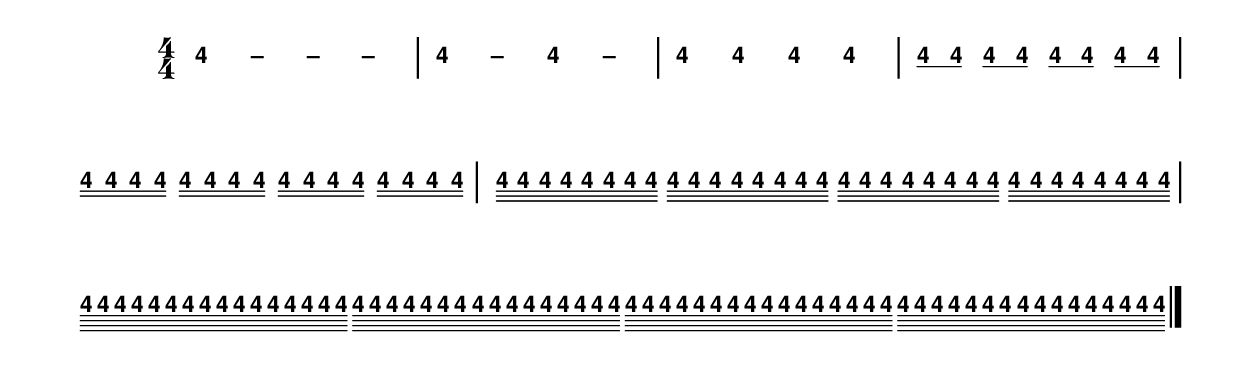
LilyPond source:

\version "2.20.0"
#(set-global-staff-size 20)

% un-comment the next line to remove Lilypond tagline:
% \header { tagline="" }

% comment out the next line if you're debugging jianpu-ly
% (but best leave it un-commented in production, since
% the point-and-click locations won't go to the user input)
\pointAndClickOff

\paper {
  print-all-headers = ##t %% allow per-score headers

  % un-comment the next line for A5:
  % #(set-default-paper-size "a5" )

  % un-comment the next line for no page numbers:
  % print-page-number = ##f

  % un-comment the next 3 lines for a binding edge:
  % two-sided = ##t
  % inner-margin = 20\mm
  % outer-margin = 10\mm

  % un-comment the next line for a more space-saving header layout:
  % scoreTitleMarkup = \markup { \center-column { \fill-line { \magnify #1.5 { \bold { \fromproperty #'header:dedication } } \magnify #1.5 { \bold { \fromproperty #'header:title } } \fromproperty #'header:composer } \fill-line { \fromproperty #'header:instrument \fromproperty #'header:subtitle \smaller{\fromproperty #'header:subsubtitle } } } }
}

%% 2-dot and 3-dot articulations
#(append! default-script-alist
   (list
    `(two-dots
       . (
           (stencil . ,ly:text-interface::print)
           (text . ,#{ \markup \override #'(font-encoding . latin1) \center-align \bold ":" #})
           (padding . 0.20)
           (avoid-slur . inside)
           (direction . ,UP)))))
#(append! default-script-alist
   (list
    `(three-dots
       . (
           (stencil . ,ly:text-interface::print)
           (text . ,#{ \markup \override #'(font-encoding . latin1) \center-align \bold "⋮" #})
           (padding . 0.30)
           (avoid-slur . inside)
           (direction . ,UP)))))
"two-dots" =
#(make-articulation 'two-dots)

"three-dots" =
#(make-articulation 'three-dots)

\layout {
  \context {
    \Score
    scriptDefinitions = #default-script-alist
  }
}

note-mod =
#(define-music-function
     (text note)
     (markup? ly:music?)
   #{
     \tweak NoteHead.stencil #ly:text-interface::print
     \tweak NoteHead.text
        \markup \lower #0.5 \sans \bold #text
     \tweak Rest.stencil #ly:text-interface::print
     \tweak Rest.text
        \markup \lower #0.5 \sans \bold #text
     #note
   #})
#(define (flip-beams grob)
   (ly:grob-set-property!
    grob 'stencil
    (ly:stencil-translate
     (let* ((stl (ly:grob-property grob 'stencil))
            (centered-stl (ly:stencil-aligned-to stl Y DOWN)))
       (ly:stencil-translate-axis
        (ly:stencil-scale centered-stl 1 -1)
        (* (- (car (ly:stencil-extent stl Y)) (car (ly:stencil-extent centered-stl Y))) 0) Y))
     (cons 0 -0.8))))

%=======================================================
#(define-event-class 'jianpu-grace-curve-event 'span-event)

#(define (add-grob-definition grob-name grob-entry)
   (set! all-grob-descriptions
         (cons ((@@ (lily) completize-grob-entry)
                (cons grob-name grob-entry))
               all-grob-descriptions)))

#(define (jianpu-grace-curve-stencil grob)
   (let* ((elts (ly:grob-object grob 'elements))
          (refp-X (ly:grob-common-refpoint-of-array grob elts X))
          (X-ext (ly:relative-group-extent elts refp-X X))
          (refp-Y (ly:grob-common-refpoint-of-array grob elts Y))
          (Y-ext (ly:relative-group-extent elts refp-Y Y))
          (direction (ly:grob-property grob 'direction RIGHT))
          (x-start (* 0.5 (+ (car X-ext) (cdr X-ext))))
          (y-start (+ (car Y-ext) 0.32))
          (x-start2 (if (eq? direction RIGHT)(+ x-start 0.5)(- x-start 0.5)))
          (x-end (if (eq? direction RIGHT)(+ (cdr X-ext) 0.2)(- (car X-ext) 0.2)))
          (y-end (- y-start 0.5))
          (stil (ly:make-stencil `(path 0.1
                                        (moveto ,x-start ,y-start
                                         curveto ,x-start ,y-end ,x-start ,y-end ,x-start2 ,y-end
                                         lineto ,x-end ,y-end))
                                  X-ext
                                  Y-ext))
          (offset (ly:grob-relative-coordinate grob refp-X X)))
     (ly:stencil-translate-axis stil (- offset) X)))

#(add-grob-definition
  'JianpuGraceCurve
  `(
     (stencil . ,jianpu-grace-curve-stencil)
     (meta . ((class . Spanner)
              (interfaces . ())))))

#(define jianpu-grace-curve-types
   '(
      (JianpuGraceCurveEvent
       . ((description . "Used to signal where curve encompassing music start and stop.")
          (types . (general-music jianpu-grace-curve-event span-event event))
          ))
      ))

#(set!
  jianpu-grace-curve-types
  (map (lambda (x)
         (set-object-property! (car x)
           'music-description
           (cdr (assq 'description (cdr x))))
         (let ((lst (cdr x)))
           (set! lst (assoc-set! lst 'name (car x)))
           (set! lst (assq-remove! lst 'description))
           (hashq-set! music-name-to-property-table (car x) lst)
           (cons (car x) lst)))
    jianpu-grace-curve-types))

#(set! music-descriptions
       (append jianpu-grace-curve-types music-descriptions))

#(set! music-descriptions
       (sort music-descriptions alist<?))


#(define (add-bound-item spanner item)
   (if (null? (ly:spanner-bound spanner LEFT))
       (ly:spanner-set-bound! spanner LEFT item)
       (ly:spanner-set-bound! spanner RIGHT item)))

jianpuGraceCurveEngraver =
#(lambda (context)
   (let ((span '())
         (finished '())
         (current-event '())
         (event-start '())
         (event-stop '()))
     `(
       (listeners
        (jianpu-grace-curve-event .
          ,(lambda (engraver event)
             (if (= START (ly:event-property event 'span-direction))
                 (set! event-start event)
                 (set! event-stop event)))))

       (acknowledgers
        (note-column-interface .
          ,(lambda (engraver grob source-engraver)
             (if (ly:spanner? span)
                 (begin
                  (ly:pointer-group-interface::add-grob span 'elements grob)
                  (add-bound-item span grob)))
             (if (ly:spanner? finished)
                 (begin
                  (ly:pointer-group-interface::add-grob finished 'elements grob)
                  (add-bound-item finished grob)))))
        (inline-accidental-interface .
          ,(lambda (engraver grob source-engraver)
             (if (ly:spanner? span)
                 (begin
                  (ly:pointer-group-interface::add-grob span 'elements grob)))
             (if (ly:spanner? finished)
                 (ly:pointer-group-interface::add-grob finished 'elements grob))))
        (script-interface .
          ,(lambda (engraver grob source-engraver)
             (if (ly:spanner? span)
                 (begin
                  (ly:pointer-group-interface::add-grob span 'elements grob)))
             (if (ly:spanner? finished)
                 (ly:pointer-group-interface::add-grob finished 'elements grob)))))
       
       (process-music .
         ,(lambda (trans)
            (if (ly:stream-event? event-stop)
                (if (null? span)
                    (ly:warning "No start to this curve.")
                    (begin
                     (set! finished span)
                     (ly:engraver-announce-end-grob trans finished event-start)
                     (set! span '())
                     (set! event-stop '()))))
            (if (ly:stream-event? event-start)
                (begin
                 (set! span (ly:engraver-make-grob trans 'JianpuGraceCurve event-start))
                 (set! event-start '())))))
       
       (stop-translation-timestep .
         ,(lambda (trans)
            (if (and (ly:spanner? span)
                     (null? (ly:spanner-bound span LEFT)))
                (ly:spanner-set-bound! span LEFT
                  (ly:context-property context 'currentMusicalColumn)))
            (if (ly:spanner? finished)
                (begin
                 (if (null? (ly:spanner-bound finished RIGHT))
                     (ly:spanner-set-bound! finished RIGHT
                       (ly:context-property context 'currentMusicalColumn)))
                 (set! finished '())
                 (set! event-start '())
                 (set! event-stop '())))))
       
       (finalize
        (lambda (trans)
          (if (ly:spanner? finished)
              (begin
               (if (null? (ly:spanner-bound finished RIGHT))
                   (set! (ly:spanner-bound finished RIGHT)
                         (ly:context-property context 'currentMusicalColumn)))
               (set! finished '())))))
       )))

jianpuGraceCurveStart =
#(make-span-event 'JianpuGraceCurveEvent START)

jianpuGraceCurveEnd =
#(make-span-event 'JianpuGraceCurveEvent STOP)
%===========================================================

%{ The jianpu-ly input was:
4 - - -
4 - 4 -
4 4 4 4
q4 q4 q4 q4 q4 q4 q4 q4
s4 s4 s4 s4 s4 s4 s4 s4 s4 s4 s4 s4 s4 s4 s4 s4
d4 d4 d4 d4 d4 d4 d4 d4 d4 d4 d4 d4 d4 d4 d4 d4 d4 d4 d4 d4 d4 d4 d4 d4 d4 d4 d4 d4 d4 d4 d4 d4
h4 h4 h4 h4 h4 h4 h4 h4 h4 h4 h4 h4 h4 h4 h4 h4 h4 h4 h4 h4 h4 h4 h4 h4 h4 h4 h4 h4 h4 h4 h4 h4 h4 h4 h4 h4 h4 h4 h4 h4 h4 h4 h4 h4 h4 h4 h4 h4 h4 h4 h4 h4 h4 h4 h4 h4 h4 h4 h4 h4 h4 h4 h4 h4
%}


\score {
<< \override Score.BarNumber #'break-visibility = #center-visible
\override Score.BarNumber #'Y-offset = -1
\set Score.barNumberVisibility = #(every-nth-bar-number-visible 5)

%% === BEGIN JIANPU STAFF ===
    \new RhythmicStaff \with {
    \consists "Accidental_engraver" 
    \consists \jianpuGraceCurveEngraver
    % Get rid of the stave but not the barlines:
    \override StaffSymbol #'line-count = #0 % tested in 2.15.40, 2.16.2, 2.18.0, 2.18.2, 2.20.0 and 2.22.2
    \override BarLine #'bar-extent = #'(-2 . 2) % LilyPond 2.18: please make barlines as high as the time signature even though we're on a RhythmicStaff (2.16 and 2.15 don't need this although its presence doesn't hurt; Issue 3685 seems to indicate they'll fix it post-2.18)
    $(add-grace-property 'Voice 'Stem 'direction DOWN)
    $(add-grace-property 'Voice 'Slur 'direction UP)
    $(add-grace-property 'Voice 'Stem 'length-fraction 0.5)
    $(add-grace-property 'Voice 'Beam 'beam-thickness 0.1)
    $(add-grace-property 'Voice 'Beam 'length-fraction 0.3)
    $(add-grace-property 'Voice 'Beam 'after-line-breaking flip-beams)
    $(add-grace-property 'Voice 'Beam 'Y-offset 2.5)
    $(add-grace-property 'Voice 'NoteHead 'Y-offset 2.5)
    }
    { \new Voice="W" {
    \override Beam #'transparent = ##f
    \override Stem #'direction = #DOWN
    \override Tie #'staff-position = #2.5
    \tupletUp
    \tieUp
    \override Stem #'length-fraction = #0.5
    \override Beam #'beam-thickness = #0.1
    \override Beam #'length-fraction = #0.5
    \override Beam.after-line-breaking = #flip-beams
    \override Voice.Rest #'style = #'neomensural % this size tends to line up better (we'll override the appearance anyway)
    \override Accidental #'font-size = #-4
    \override TupletBracket #'bracket-visibility = ##t

    \override Staff.TimeSignature #'style = #'numbered
    \override Staff.Stem #'transparent = ##t
     \once \override Tie #'transparent = ##t \once \override Tie #'staff-position = #0  \note-mod "4" f4
 ~ \once \override Tie #'transparent = ##t \once \override Tie #'staff-position = #0  \note-mod "–" f4
 ~ \once \override Tie #'transparent = ##t \once \override Tie #'staff-position = #0  \note-mod "–" f4
 ~  \note-mod "–" f4 \once \override Tie #'transparent = ##t \once \override Tie #'staff-position = #0 | %{ bar 2: %}
 \note-mod "4" f4
 ~  \note-mod "–" f4 \once \override Tie #'transparent = ##t \once \override Tie #'staff-position = #0  \note-mod "4" f4
 ~  \note-mod "–" f4 | %{ bar 3: %}
 \note-mod "4" f4
 \note-mod "4" f4  \note-mod "4" f4  \note-mod "4" f4 | %{ bar 4: %} \set stemLeftBeamCount = #0
\set stemRightBeamCount = #1
 \note-mod "4" f8[
\set stemLeftBeamCount = #1
\set stemRightBeamCount = #1
 \note-mod "4" f8]
\set stemLeftBeamCount = #0
\set stemRightBeamCount = #1
 \note-mod "4" f8[
\set stemLeftBeamCount = #1
\set stemRightBeamCount = #1
 \note-mod "4" f8]
\set stemLeftBeamCount = #0
\set stemRightBeamCount = #1
 \note-mod "4" f8[
\set stemLeftBeamCount = #1
\set stemRightBeamCount = #1
 \note-mod "4" f8]
\set stemLeftBeamCount = #0
\set stemRightBeamCount = #1
 \note-mod "4" f8[
\set stemLeftBeamCount = #1
\set stemRightBeamCount = #1
 \note-mod "4" f8]
| %{ bar 5: %} \set stemLeftBeamCount = #0
\set stemRightBeamCount = #2
 \note-mod "4" f16[
\set stemLeftBeamCount = #2
\set stemRightBeamCount = #2
 \note-mod "4" f16
\set stemLeftBeamCount = #2
\set stemRightBeamCount = #2
 \note-mod "4" f16
\set stemLeftBeamCount = #2
\set stemRightBeamCount = #2
 \note-mod "4" f16]
\set stemLeftBeamCount = #0
\set stemRightBeamCount = #2
 \note-mod "4" f16[
\set stemLeftBeamCount = #2
\set stemRightBeamCount = #2
 \note-mod "4" f16
\set stemLeftBeamCount = #2
\set stemRightBeamCount = #2
 \note-mod "4" f16
\set stemLeftBeamCount = #2
\set stemRightBeamCount = #2
 \note-mod "4" f16]
\set stemLeftBeamCount = #0
\set stemRightBeamCount = #2
 \note-mod "4" f16[
\set stemLeftBeamCount = #2
\set stemRightBeamCount = #2
 \note-mod "4" f16
\set stemLeftBeamCount = #2
\set stemRightBeamCount = #2
 \note-mod "4" f16
\set stemLeftBeamCount = #2
\set stemRightBeamCount = #2
 \note-mod "4" f16]
\set stemLeftBeamCount = #0
\set stemRightBeamCount = #2
 \note-mod "4" f16[
\set stemLeftBeamCount = #2
\set stemRightBeamCount = #2
 \note-mod "4" f16
\set stemLeftBeamCount = #2
\set stemRightBeamCount = #2
 \note-mod "4" f16
\set stemLeftBeamCount = #2
\set stemRightBeamCount = #2
 \note-mod "4" f16]
| %{ bar 6: %} \set stemLeftBeamCount = #0
\set stemRightBeamCount = #3
 \note-mod "4" f32[
\set stemLeftBeamCount = #3
\set stemRightBeamCount = #3
 \note-mod "4" f32
\set stemLeftBeamCount = #3
\set stemRightBeamCount = #3
 \note-mod "4" f32
\set stemLeftBeamCount = #3
\set stemRightBeamCount = #3
 \note-mod "4" f32
\set stemLeftBeamCount = #3
\set stemRightBeamCount = #3
 \note-mod "4" f32
\set stemLeftBeamCount = #3
\set stemRightBeamCount = #3
 \note-mod "4" f32
\set stemLeftBeamCount = #3
\set stemRightBeamCount = #3
 \note-mod "4" f32
\set stemLeftBeamCount = #3
\set stemRightBeamCount = #3
 \note-mod "4" f32]
\set stemLeftBeamCount = #0
\set stemRightBeamCount = #3
 \note-mod "4" f32[
\set stemLeftBeamCount = #3
\set stemRightBeamCount = #3
 \note-mod "4" f32
\set stemLeftBeamCount = #3
\set stemRightBeamCount = #3
 \note-mod "4" f32
\set stemLeftBeamCount = #3
\set stemRightBeamCount = #3
 \note-mod "4" f32
\set stemLeftBeamCount = #3
\set stemRightBeamCount = #3
 \note-mod "4" f32
\set stemLeftBeamCount = #3
\set stemRightBeamCount = #3
 \note-mod "4" f32
\set stemLeftBeamCount = #3
\set stemRightBeamCount = #3
 \note-mod "4" f32
\set stemLeftBeamCount = #3
\set stemRightBeamCount = #3
 \note-mod "4" f32]
\set stemLeftBeamCount = #0
\set stemRightBeamCount = #3
 \note-mod "4" f32[
\set stemLeftBeamCount = #3
\set stemRightBeamCount = #3
 \note-mod "4" f32
\set stemLeftBeamCount = #3
\set stemRightBeamCount = #3
 \note-mod "4" f32
\set stemLeftBeamCount = #3
\set stemRightBeamCount = #3
 \note-mod "4" f32
\set stemLeftBeamCount = #3
\set stemRightBeamCount = #3
 \note-mod "4" f32
\set stemLeftBeamCount = #3
\set stemRightBeamCount = #3
 \note-mod "4" f32
\set stemLeftBeamCount = #3
\set stemRightBeamCount = #3
 \note-mod "4" f32
\set stemLeftBeamCount = #3
\set stemRightBeamCount = #3
 \note-mod "4" f32]
\set stemLeftBeamCount = #0
\set stemRightBeamCount = #3
 \note-mod "4" f32[
\set stemLeftBeamCount = #3
\set stemRightBeamCount = #3
 \note-mod "4" f32
\set stemLeftBeamCount = #3
\set stemRightBeamCount = #3
 \note-mod "4" f32
\set stemLeftBeamCount = #3
\set stemRightBeamCount = #3
 \note-mod "4" f32
\set stemLeftBeamCount = #3
\set stemRightBeamCount = #3
 \note-mod "4" f32
\set stemLeftBeamCount = #3
\set stemRightBeamCount = #3
 \note-mod "4" f32
\set stemLeftBeamCount = #3
\set stemRightBeamCount = #3
 \note-mod "4" f32
\set stemLeftBeamCount = #3
\set stemRightBeamCount = #3
 \note-mod "4" f32]
| %{ bar 7: %} \set stemLeftBeamCount = #0
\set stemRightBeamCount = #4
 \note-mod "4" f64[
\set stemLeftBeamCount = #4
\set stemRightBeamCount = #4
 \note-mod "4" f64
\set stemLeftBeamCount = #4
\set stemRightBeamCount = #4
 \note-mod "4" f64
\set stemLeftBeamCount = #4
\set stemRightBeamCount = #4
 \note-mod "4" f64
\set stemLeftBeamCount = #4
\set stemRightBeamCount = #4
 \note-mod "4" f64
\set stemLeftBeamCount = #4
\set stemRightBeamCount = #4
 \note-mod "4" f64
\set stemLeftBeamCount = #4
\set stemRightBeamCount = #4
 \note-mod "4" f64
\set stemLeftBeamCount = #4
\set stemRightBeamCount = #4
 \note-mod "4" f64
\set stemLeftBeamCount = #4
\set stemRightBeamCount = #4
 \note-mod "4" f64
\set stemLeftBeamCount = #4
\set stemRightBeamCount = #4
 \note-mod "4" f64
\set stemLeftBeamCount = #4
\set stemRightBeamCount = #4
 \note-mod "4" f64
\set stemLeftBeamCount = #4
\set stemRightBeamCount = #4
 \note-mod "4" f64
\set stemLeftBeamCount = #4
\set stemRightBeamCount = #4
 \note-mod "4" f64
\set stemLeftBeamCount = #4
\set stemRightBeamCount = #4
 \note-mod "4" f64
\set stemLeftBeamCount = #4
\set stemRightBeamCount = #4
 \note-mod "4" f64
\set stemLeftBeamCount = #4
\set stemRightBeamCount = #4
 \note-mod "4" f64]
\set stemLeftBeamCount = #0
\set stemRightBeamCount = #4
 \note-mod "4" f64[
\set stemLeftBeamCount = #4
\set stemRightBeamCount = #4
 \note-mod "4" f64
\set stemLeftBeamCount = #4
\set stemRightBeamCount = #4
 \note-mod "4" f64
\set stemLeftBeamCount = #4
\set stemRightBeamCount = #4
 \note-mod "4" f64
\set stemLeftBeamCount = #4
\set stemRightBeamCount = #4
 \note-mod "4" f64
\set stemLeftBeamCount = #4
\set stemRightBeamCount = #4
 \note-mod "4" f64
\set stemLeftBeamCount = #4
\set stemRightBeamCount = #4
 \note-mod "4" f64
\set stemLeftBeamCount = #4
\set stemRightBeamCount = #4
 \note-mod "4" f64
\set stemLeftBeamCount = #4
\set stemRightBeamCount = #4
 \note-mod "4" f64
\set stemLeftBeamCount = #4
\set stemRightBeamCount = #4
 \note-mod "4" f64
\set stemLeftBeamCount = #4
\set stemRightBeamCount = #4
 \note-mod "4" f64
\set stemLeftBeamCount = #4
\set stemRightBeamCount = #4
 \note-mod "4" f64
\set stemLeftBeamCount = #4
\set stemRightBeamCount = #4
 \note-mod "4" f64
\set stemLeftBeamCount = #4
\set stemRightBeamCount = #4
 \note-mod "4" f64
\set stemLeftBeamCount = #4
\set stemRightBeamCount = #4
 \note-mod "4" f64
\set stemLeftBeamCount = #4
\set stemRightBeamCount = #4
 \note-mod "4" f64]
\set stemLeftBeamCount = #0
\set stemRightBeamCount = #4
 \note-mod "4" f64[
\set stemLeftBeamCount = #4
\set stemRightBeamCount = #4
 \note-mod "4" f64
\set stemLeftBeamCount = #4
\set stemRightBeamCount = #4
 \note-mod "4" f64
\set stemLeftBeamCount = #4
\set stemRightBeamCount = #4
 \note-mod "4" f64
\set stemLeftBeamCount = #4
\set stemRightBeamCount = #4
 \note-mod "4" f64
\set stemLeftBeamCount = #4
\set stemRightBeamCount = #4
 \note-mod "4" f64
\set stemLeftBeamCount = #4
\set stemRightBeamCount = #4
 \note-mod "4" f64
\set stemLeftBeamCount = #4
\set stemRightBeamCount = #4
 \note-mod "4" f64
\set stemLeftBeamCount = #4
\set stemRightBeamCount = #4
 \note-mod "4" f64
\set stemLeftBeamCount = #4
\set stemRightBeamCount = #4
 \note-mod "4" f64
\set stemLeftBeamCount = #4
\set stemRightBeamCount = #4
 \note-mod "4" f64
\set stemLeftBeamCount = #4
\set stemRightBeamCount = #4
 \note-mod "4" f64
\set stemLeftBeamCount = #4
\set stemRightBeamCount = #4
 \note-mod "4" f64
\set stemLeftBeamCount = #4
\set stemRightBeamCount = #4
 \note-mod "4" f64
\set stemLeftBeamCount = #4
\set stemRightBeamCount = #4
 \note-mod "4" f64
\set stemLeftBeamCount = #4
\set stemRightBeamCount = #4
 \note-mod "4" f64]
\set stemLeftBeamCount = #0
\set stemRightBeamCount = #4
 \note-mod "4" f64[
\set stemLeftBeamCount = #4
\set stemRightBeamCount = #4
 \note-mod "4" f64
\set stemLeftBeamCount = #4
\set stemRightBeamCount = #4
 \note-mod "4" f64
\set stemLeftBeamCount = #4
\set stemRightBeamCount = #4
 \note-mod "4" f64
\set stemLeftBeamCount = #4
\set stemRightBeamCount = #4
 \note-mod "4" f64
\set stemLeftBeamCount = #4
\set stemRightBeamCount = #4
 \note-mod "4" f64
\set stemLeftBeamCount = #4
\set stemRightBeamCount = #4
 \note-mod "4" f64
\set stemLeftBeamCount = #4
\set stemRightBeamCount = #4
 \note-mod "4" f64
\set stemLeftBeamCount = #4
\set stemRightBeamCount = #4
 \note-mod "4" f64
\set stemLeftBeamCount = #4
\set stemRightBeamCount = #4
 \note-mod "4" f64
\set stemLeftBeamCount = #4
\set stemRightBeamCount = #4
 \note-mod "4" f64
\set stemLeftBeamCount = #4
\set stemRightBeamCount = #4
 \note-mod "4" f64
\set stemLeftBeamCount = #4
\set stemRightBeamCount = #4
 \note-mod "4" f64
\set stemLeftBeamCount = #4
\set stemRightBeamCount = #4
 \note-mod "4" f64
\set stemLeftBeamCount = #4
\set stemRightBeamCount = #4
 \note-mod "4" f64
\set stemLeftBeamCount = #4
\set stemRightBeamCount = #4
 \note-mod "4" f64]
\bar "|." } }
% === END JIANPU STAFF ===

>>
\layout{
  \context {
    \Global
    \grobdescriptions #all-grob-descriptions
  }
} }
\score {
\unfoldRepeats
<< 

% === BEGIN MIDI STAFF ===
    \new Staff { \new Voice="X" { f'1 | %{ bar 2: %} f'2 f'2 | %{ bar 3: %} f'4 f'4 f'4 f'4 | %{ bar 4: %} f'8 f'8 f'8 f'8 f'8 f'8 f'8 f'8 | %{ bar 5: %} f'16 f'16 f'16 f'16 f'16 f'16 f'16 f'16 f'16 f'16 f'16 f'16 f'16 f'16 f'16 f'16 | %{ bar 6: %} f'32 f'32 f'32 f'32 f'32 f'32 f'32 f'32 f'32 f'32 f'32 f'32 f'32 f'32 f'32 f'32 f'32 f'32 f'32 f'32 f'32 f'32 f'32 f'32 f'32 f'32 f'32 f'32 f'32 f'32 f'32 f'32 | %{ bar 7: %} f'64 f'64 f'64 f'64 f'64 f'64 f'64 f'64 f'64 f'64 f'64 f'64 f'64 f'64 f'64 f'64 f'64 f'64 f'64 f'64 f'64 f'64 f'64 f'64 f'64 f'64 f'64 f'64 f'64 f'64 f'64 f'64 f'64 f'64 f'64 f'64 f'64 f'64 f'64 f'64 f'64 f'64 f'64 f'64 f'64 f'64 f'64 f'64 f'64 f'64 f'64 f'64 f'64 f'64 f'64 f'64 f'64 f'64 f'64 f'64 f'64 f'64 f'64 f'64 } }
% === END MIDI STAFF ===

>>
\midi { \context { \Score tempoWholesPerMinute = #(ly:make-moment 84 4)}} }
